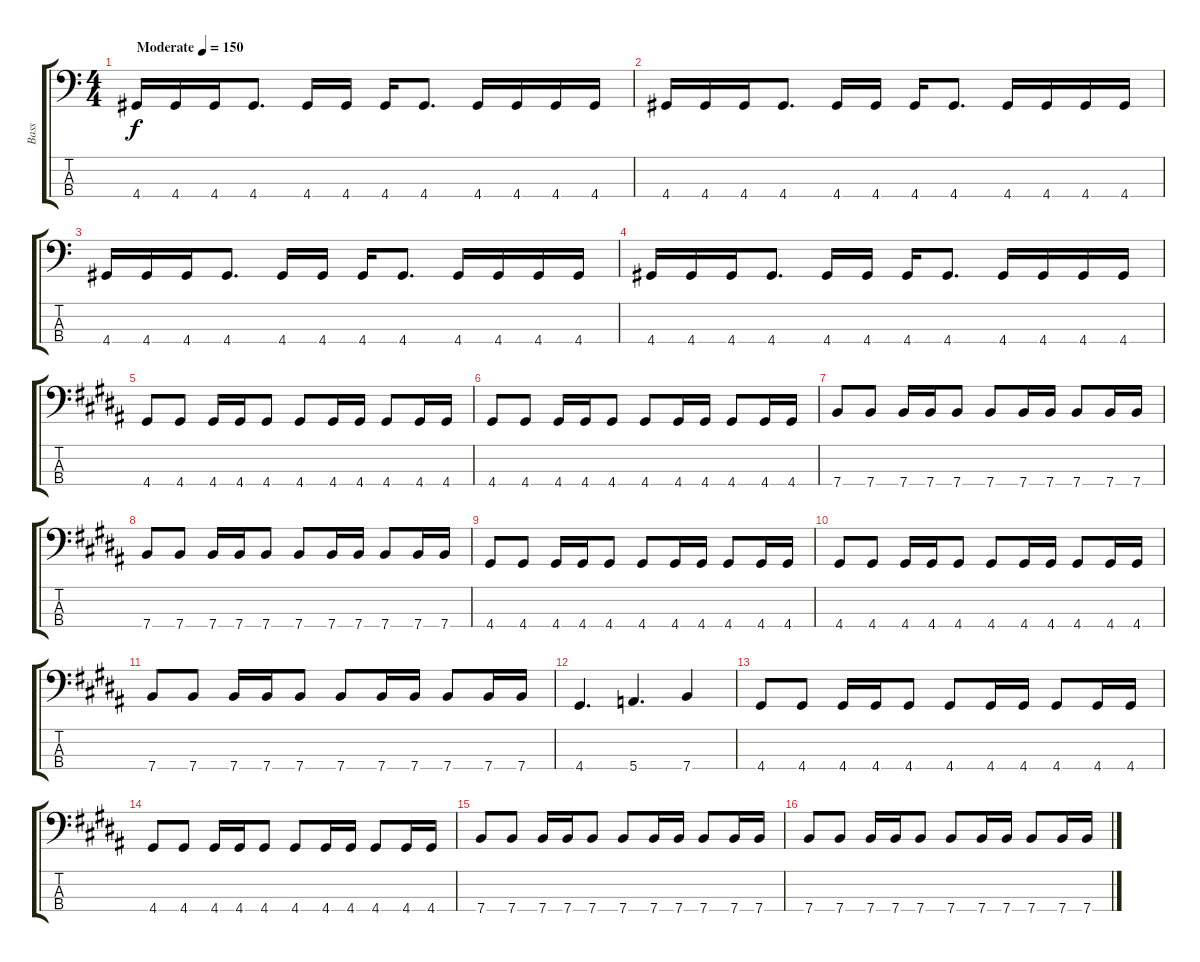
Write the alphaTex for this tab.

\track ("Bass" "Bass") {instrument electricbassfinger}
\staff {score tabs}
\tuning (G2 D2 A1 E1) {hide}
\ts (4 4)
\tempo (150 "Moderate")
\clef f4
\ks c
4.4.16{dy f instrument electricbassfinger} 4.4.16 4.4.16 4.4.8{d} 4.4.16 4.4.16 4.4.16 4.4.8{d} 4.4.16 4.4.16 4.4.16 4.4.16 |
4.4.16 4.4.16 4.4.16 4.4.8{d} 4.4.16 4.4.16 4.4.16 4.4.8{d} 4.4.16 4.4.16 4.4.16 4.4.16 |
4.4.16 4.4.16 4.4.16 4.4.8{d} 4.4.16 4.4.16 4.4.16 4.4.8{d} 4.4.16 4.4.16 4.4.16 4.4.16 |
4.4.16 4.4.16 4.4.16 4.4.8{d} 4.4.16 4.4.16 4.4.16 4.4.8{d} 4.4.16 4.4.16 4.4.16 4.4.16 |
\ks b
4.4.8 4.4.8 4.4.16 4.4.16 4.4.8 4.4.8 4.4.16 4.4.16 4.4.8 4.4.16 4.4.16 |
\ks g#minor
4.4.8 4.4.8 4.4.16 4.4.16 4.4.8 4.4.8 4.4.16 4.4.16 4.4.8 4.4.16 4.4.16 |
7.4.8 7.4.8 7.4.16 7.4.16 7.4.8 7.4.8 7.4.16 7.4.16 7.4.8 7.4.16 7.4.16 |
7.4.8 7.4.8 7.4.16 7.4.16 7.4.8 7.4.8 7.4.16 7.4.16 7.4.8 7.4.16 7.4.16 |
\ks b
4.4.8 4.4.8 4.4.16 4.4.16 4.4.8 4.4.8 4.4.16 4.4.16 4.4.8 4.4.16 4.4.16 |
\ks g#minor
4.4.8 4.4.8 4.4.16 4.4.16 4.4.8 4.4.8 4.4.16 4.4.16 4.4.8 4.4.16 4.4.16 |
7.4.8 7.4.8 7.4.16 7.4.16 7.4.8 7.4.8 7.4.16 7.4.16 7.4.8 7.4.16 7.4.16 |
4.4.4{d} 5.4.4{d} 7.4.4 |
\ks b
4.4.8 4.4.8 4.4.16 4.4.16 4.4.8 4.4.8 4.4.16 4.4.16 4.4.8 4.4.16 4.4.16 |
\ks g#minor
4.4.8 4.4.8 4.4.16 4.4.16 4.4.8 4.4.8 4.4.16 4.4.16 4.4.8 4.4.16 4.4.16 |
7.4.8 7.4.8 7.4.16 7.4.16 7.4.8 7.4.8 7.4.16 7.4.16 7.4.8 7.4.16 7.4.16 |
7.4.8 7.4.8 7.4.16 7.4.16 7.4.8 7.4.8 7.4.16 7.4.16 7.4.8 7.4.16 7.4.16
